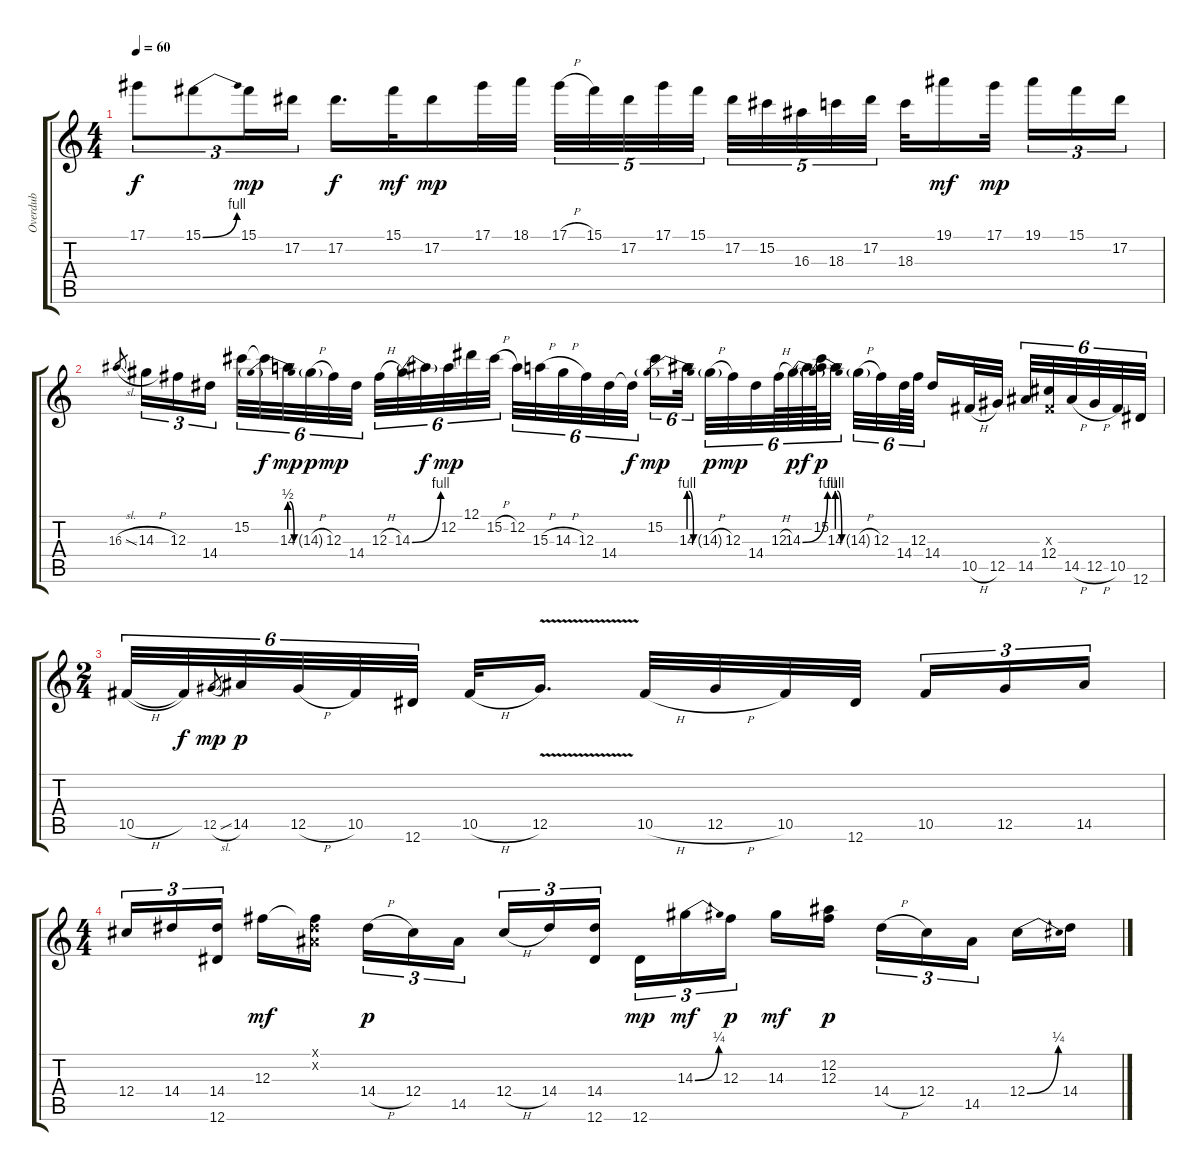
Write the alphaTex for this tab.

\track ("Overdub" "Overdub") {instrument fretlessbass}
\staff {score tabs}
\tuning (Eb4 Bb3 Gb3 Db3 Ab2 Eb2) {hide}
\ts (4 4)
\tempo 60
\clef g2
\ks c
17.1{t}.8{tu (3 2) dy f} 15.1{be (bend 0 0 60 4)}.8{tu (3 2)} 15.1.16{tu (3 2) dy mp} 17.2.16{tu (3 2)} 17.2.16{d dy f} 15.1.32{dy mf} 17.2.16{dy mp} 17.1.32 18.1.32 17.1{h}.32{tu (5 4)} 15.1.32{tu (5 4)} 17.2.32{tu (5 4)} 17.1.32{tu (5 4)} 15.1.32{tu (5 4)} 17.2.32{tu (5 4)} 15.2.32{tu (5 4)} 16.3.32{tu (5 4)} 18.3.32{tu (5 4)} 17.2.32{tu (5 4)} 18.3.32 19.1.16{dy mf} 17.1.32{dy mp} 19.1.16{tu (3 2)} 15.1.16{tu (3 2)} 17.2.16{tu (3 2)} |
16.3{sl}.8{gr} 14.3{h}.16{tu (3 2)} 12.3.16{tu (3 2)} 14.4.16{tu (3 2)} 15.2.32{tu (6 4)} 15.2{t}.32{tu (6 4) dy f} 14.3{be (prebendrelease 0 2 60 0)}.32{tu (6 4) dy mp} 14.3{h g}.32{tu (6 4) dy p} 12.3.32{tu (6 4) dy mp} 14.4.32{tu (6 4)} 12.3{h}.32{tu (6 4)} 14.3{be (bend 0 0 60 4)}.32{tu (6 4)} 14.3{t}.32{tu (6 4) dy f} 12.2.32{tu (6 4) dy mp} 12.1.32{tu (6 4)} 15.2{h}.32{tu (6 4)} 12.2.32{tu (6 4)} 15.3{h}.32{tu (6 4)} 14.3{h}.32{tu (6 4)} 12.3.32{tu (6 4)} 14.4.32{tu (6 4)} 14.4{t}.32{tu (6 4) dy f} 15.2.16{tu (6 4) dy mp} 14.3{be (prebendrelease 0 4 60 0)}.32{tu (6 4)} 14.3{h g}.32{tu (6 4) dy p} 12.3.32{tu (6 4) dy mp} 14.4.32{tu (6 4)} 12.3{h}.64{tu (6 4)} 14.3{be (bend 0 0 60 4)}.64{tu (6 4) dy p} 14.3{t}.64{tu (6 4) dy f} (15.2 14.3{t}).64{tu (6 4) dy p} 14.3{be (prebendrelease 0 4 60 0)}.32{tu (6 4)} 14.3{h g}.32{tu (6 4)} 12.3.32{tu (6 4)} 14.4.64{tu (6 4)} 12.3.64{tu (6 4)} 14.4.16 10.5{h}.32 12.5.32 14.5.32{tu (6 4)} (0.3{x} 12.4).32{tu (6 4)} 14.5{h}.32{tu (6 4)} 12.5{h}.32{tu (6 4)} 10.5.32{tu (6 4)} 12.6.32{tu (6 4)} |
\ts (2 4)
10.5{h}.32{tu (6 4)} 10.5{t}.32{tu (6 4) dy f} 12.5{sl}.8{gr dy mp} 14.5.32{tu (6 4) dy p} 12.5{h}.32{tu (6 4)} 10.5.32{tu (6 4)} 12.6.32{tu (6 4)} 10.5{h}.32 12.5{v}.16{d} 10.5{h}.32 12.5{h}.32 10.5.32 12.6.32 10.5.16{tu (3 2)} 12.5.16{tu (3 2)} 14.5.16{tu (3 2)} |
\ts (4 4)
12.4.16{tu (3 2)} 14.4.16{tu (3 2)} (14.4 12.6).16{tu (3 2)} 12.3.16{dy mf} (0.1{x} 0.2{x} 12.3{t}).16 14.4{h}.16{tu (3 2) dy p} 12.4.16{tu (3 2)} 14.5.16{tu (3 2)} 12.4{h}.16{tu (3 2)} 14.4.16{tu (3 2)} (14.4 12.6).16{tu (3 2)} 12.6.16{tu (3 2) dy mp} 14.3{be (bend 0 0 60 1)}.16{tu (3 2) dy mf} 12.3.16{tu (3 2) dy p} 14.3.16{dy mf} (12.2 12.3).16{dy p} 14.4{h}.16{tu (3 2)} 12.4.16{tu (3 2)} 14.5.16{tu (3 2)} 12.4{be (bend 0 0 60 1)}.16 14.4.16
